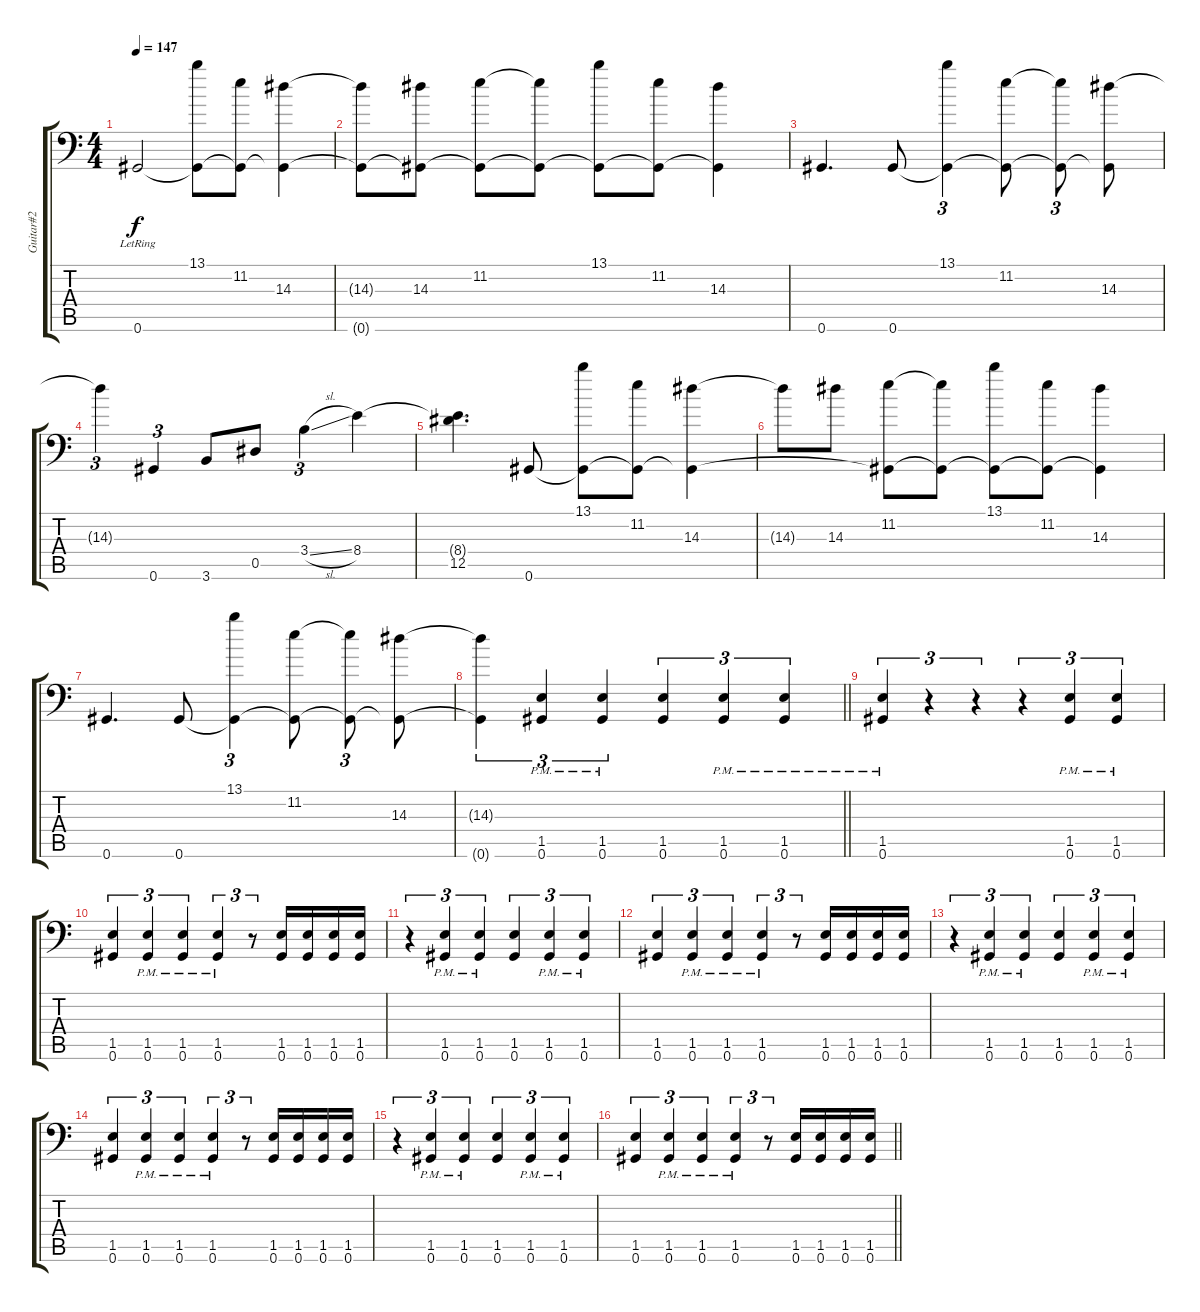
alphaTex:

\track ("Guitar#2" "Guitar#2") {instrument distortionguitar}
\staff {score tabs}
\tuning (Bb3 F3 Db3 Ab2 Eb2 Ab1) {hide}
\ts (4 4)
\section ("" "")
\tempo 147
\clef f4
\ks c
0.6{lr}.2{dy f} (13.1 0.6{t}).8 (11.2 0.6{t}).8 (14.3 0.6{t}).4 |
(14.3{t} 0.6{t}).8 (14.3 0.6{t}).8 (11.2 0.6{t}).8 (11.2{t} 0.6{t}).8 (13.1 0.6{t}).8 (11.2 0.6{t}).8 (14.3 0.6{t}).4 |
0.6.4{d} 0.6.8 (13.1 0.6{t}).4{tu (3 2)} (11.2 0.6{t}).8 (11.2{t} 0.6{t}).8{tu (3 2)} (14.3 0.6{t}).8 |
14.3{t}.4{tu (3 2)} 0.6.4{tu (3 2)} 3.6.8 0.5.8 3.4{sl}.4{tu (3 2)} 8.4.4 |
(8.4{t} 12.5).4{d} 0.6.8 (13.1 0.6{t}).8 (11.2 0.6{t}).8 (14.3 0.6{t}).4 |
14.3{t}.8 14.3.8 (11.2 0.6{t}).8 (11.2{t} 0.6{t}).8 (13.1 0.6{t}).8 (11.2 0.6{t}).8 (14.3 0.6{t}).4 |
0.6.4{d} 0.6.8 (13.1 0.6{t}).4{tu (3 2)} (11.2 0.6{t}).8 (11.2{t} 0.6{t}).8{tu (3 2)} (14.3 0.6{t}).8 |
\barLineRight lightlight
(14.3{t} 0.6{t}).4{tu (3 2)} (1.5{pm} 0.6{pm}).4{tu (3 2)} (1.5{pm} 0.6{pm}).4{tu (3 2)} (1.5 0.6).4{tu (3 2)} (1.5{pm} 0.6{pm}).4{tu (3 2)} (1.5{pm} 0.6{pm}).4{tu (3 2)} |
\section ("" "")
(1.5{pm} 0.6{pm}).4{tu (3 2)} r.4{tu (3 2)} r.4{tu (3 2)} r.4{tu (3 2)} (1.5{pm} 0.6{pm}).4{tu (3 2)} (1.5{pm} 0.6{pm}).4{tu (3 2)} |
(1.5 0.6).4{tu (3 2)} (1.5{pm} 0.6{pm}).4{tu (3 2)} (1.5{pm} 0.6{pm}).4{tu (3 2)} (1.5{pm} 0.6{pm}).4{tu (3 2)} r.8{tu (3 2)} (1.5 0.6).16 (1.5 0.6).16 (1.5 0.6).16 (1.5 0.6).16 |
r.4{tu (3 2)} (1.5{pm} 0.6{pm}).4{tu (3 2)} (1.5{pm} 0.6{pm}).4{tu (3 2)} (1.5 0.6).4{tu (3 2)} (1.5{pm} 0.6{pm}).4{tu (3 2)} (1.5{pm} 0.6{pm}).4{tu (3 2)} |
(1.5 0.6).4{tu (3 2)} (1.5{pm} 0.6{pm}).4{tu (3 2)} (1.5{pm} 0.6{pm}).4{tu (3 2)} (1.5{pm} 0.6{pm}).4{tu (3 2)} r.8{tu (3 2)} (1.5 0.6).16 (1.5 0.6).16 (1.5 0.6).16 (1.5 0.6).16 |
r.4{tu (3 2)} (1.5{pm} 0.6{pm}).4{tu (3 2)} (1.5{pm} 0.6{pm}).4{tu (3 2)} (1.5 0.6).4{tu (3 2)} (1.5{pm} 0.6{pm}).4{tu (3 2)} (1.5{pm} 0.6{pm}).4{tu (3 2)} |
(1.5 0.6).4{tu (3 2)} (1.5{pm} 0.6{pm}).4{tu (3 2)} (1.5{pm} 0.6{pm}).4{tu (3 2)} (1.5{pm} 0.6{pm}).4{tu (3 2)} r.8{tu (3 2)} (1.5 0.6).16 (1.5 0.6).16 (1.5 0.6).16 (1.5 0.6).16 |
r.4{tu (3 2)} (1.5{pm} 0.6{pm}).4{tu (3 2)} (1.5{pm} 0.6{pm}).4{tu (3 2)} (1.5 0.6).4{tu (3 2)} (1.5{pm} 0.6{pm}).4{tu (3 2)} (1.5{pm} 0.6{pm}).4{tu (3 2)} |
\barLineRight lightlight
(1.5 0.6).4{tu (3 2)} (1.5{pm} 0.6{pm}).4{tu (3 2)} (1.5{pm} 0.6{pm}).4{tu (3 2)} (1.5{pm} 0.6{pm}).4{tu (3 2)} r.8{tu (3 2)} (1.5 0.6).16 (1.5 0.6).16 (1.5 0.6).16 (1.5 0.6).16
